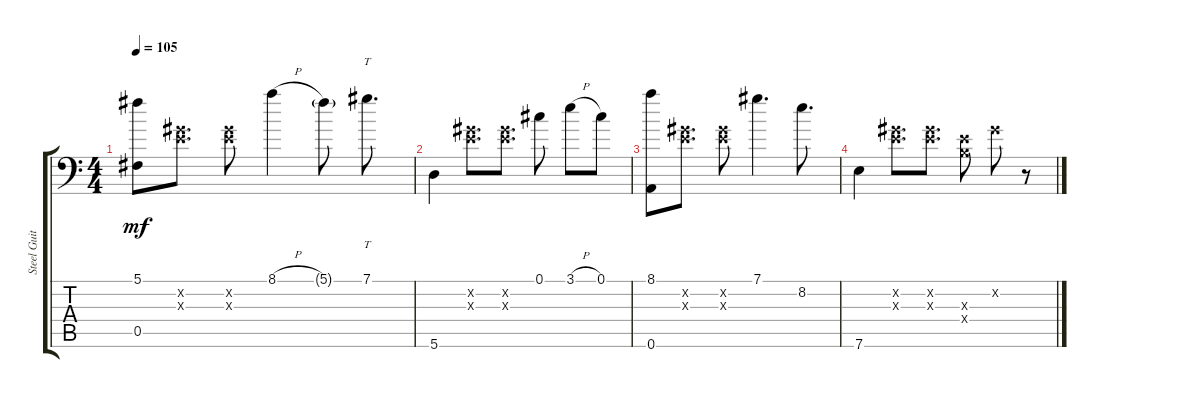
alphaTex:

\track ("Steel Guitar" "Steel Guit") {instrument acousticguitarsteel}
\staff {score tabs}
\tuning (Db4 Ab3 E3 B2 Gb2 A1) {hide}
\ts (4 4)
\tempo 105
\clef f4
\ks c
(5.1 0.5).8{dy mf} (0.2{x} 0.3{x}).8{d} (0.2{x} 0.3{x}).8 8.1{h}.4 5.1{g}.8 7.1.8{tt d} |
5.6.4 (0.2{x} 0.3{x}).8{d} (0.2{x} 0.3{x}).8{d} 0.1.8 3.1{h}.8 0.1.8 |
(8.1 0.6).8 (0.2{x} 0.3{x}).8{d} (0.2{x} 0.3{x}).8 7.1.4{d} 8.2.8{d} |
7.6.4 (0.2{x} 0.3{x}).8{d} (0.2{x} 0.3{x}).8{d} (0.3{x} 0.4{x}).8 0.2{x}.8 r.8
